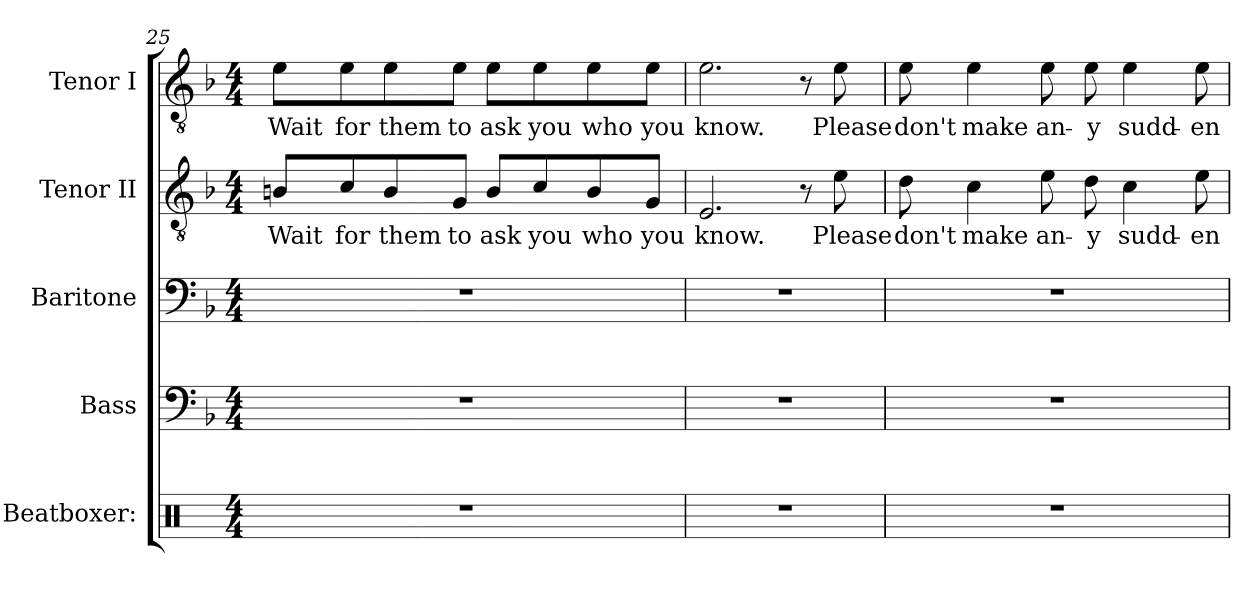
**kern	**kern	**kern	**kern	**text	**kern	**text
*part5	*part4	*part3	*part2	*part2	*part1	*part1
*staff5	*staff4	*staff3	*staff2	*staff2	*staff1	*staff1
*I"Beatboxer:	*I"Bass	*I"Baritone	*I"Tenor II	*	*I"Tenor I	*
*I'BOX.	*I'B.	*I'BT.	*I'TII.	*	*I'TI.	*
!!LO:PB:g=z
*clefX	*clefF4	*clefF4	*clefGv2	*	*clefGv2	*
*k[]	*k[b-]	*k[b-]	*k[b-]	*	*k[b-]	*
*M4/4	*M4/4	*M4/4	*M4/4	*	*M4/4	*
=25	=25	=25	=25	=25	=25	=25
1r	1r	1r	8Bn/L	Wait	8e\L	Wait
.	.	.	8c/	for	8e\	for
.	.	.	8B/	them	8e\	them
.	.	.	8G/J	to	8e\J	to
.	.	.	8B/L	ask	8e\L	ask
.	.	.	8c/	you	8e\	you
.	.	.	8B/	who	8e\	who
.	.	.	8G/J	you	8e\J	you
=26	=26	=26	=26	=26	=26	=26
1r	1r	1r	2.E/	know.	2.e\	know.
.	.	.	8r	.	8r	.
.	.	.	8e\	Please	8e\	Please
=27	=27	=27	=27	=27	=27	=27
1r	1r	1r	8d\	don't	8e\	don't
.	.	.	4c\	make	4e\	make
.	.	.	8e\	an-	8e\	an-
.	.	.	8d\	-y	8e\	-y
.	.	.	4c\	sudd-	4e\	sudd-
.	.	.	8e\	-en	8e\	-en
=	=	=	=	=	=	=
*-	*-	*-	*-	*-	*-	*-
